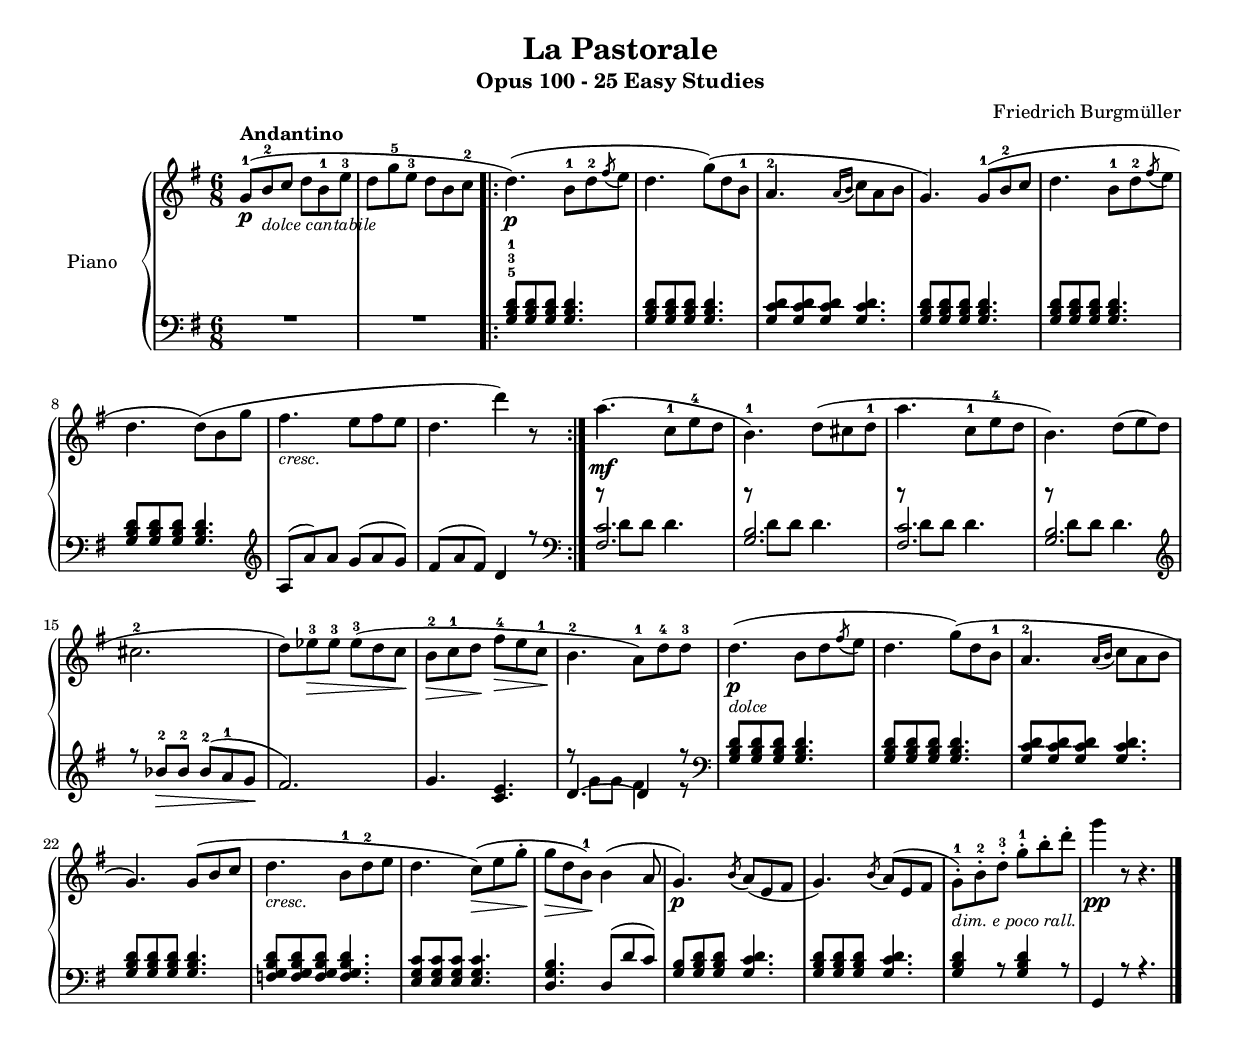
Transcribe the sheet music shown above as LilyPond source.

\version "2.20.0"
% automatically converted by musicxml2ly from /home/andres/Música/Clairnote/pastoral.mxl
\pointAndClickOff

\header {
  subtitle =  "Opus 100 - 25 Easy Studies"
  title =  "La Pastorale"
  encodingdate =  "2022-02-20"
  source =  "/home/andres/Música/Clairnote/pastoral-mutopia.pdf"
  composer =  \markup \column {
    \line { "Friedrich Burgmüller"}
    \line { ""}
  }

  encodingsoftware =  "MuseScore 3.2.3"
}

#(set-global-staff-size 16.4493714286)
\paper {

  paper-width = 21.0\cm
  paper-height = 29.7\cm
  top-margin = 1.0\cm
  bottom-margin = 2.0\cm
  left-margin = 1.0\cm
  right-margin = 1.0\cm
  indent = 1.61538461538\cm
}
\layout {
  \context {
    \Score
    skipBars = ##t
    autoBeaming = ##f
  }
}
PartPOneVoiceOne =  {
  \clef "treble" \key g \major \time 6/8 | % 1
  g'8 ( -1 [ ^\markup{ \bold {Andantino} } _\p b'8 -2 _\markup{
    \small\italic {dolce cantabile}
  } c''8 ] d''8 [ b'8 -1 e''8 -3 ]
  | % 2
  d''8 [ g''8 -5 e''8 -3 ] d''8 [ b'8 c''8 -2 ] \repeat volta 2 {
    | % 3
    d''4. ) ( _\p b'8 -1 [ d''8 -2 \acciaccatura { fis''8 } e''8 ] | % 4
    d''4. g''8 ) ( [ d''8 b'8 -1 ] | % 5
    a'4. -2 \acciaccatura { a'16 [ b'16 ] } c''8 [ a'8 b'8 ] | % 6
    g'4. ) g'8 ( -1 [ b'8 -2 c''8 ] | % 7
    d''4. b'8 -1 [ d''8 -2 \acciaccatura { fis''8 } e''8 ] | % 8
    d''4. d''8 ) ( [ b'8 g''8 ] | % 9
    fis''4. _\markup{ \small\italic {cresc.} } e''8 [ fis''8 e''8 ]
    | \barNumberCheck #10
    d''4. d'''4 ) r8
  }
  | % 11
  a''4. ( _\mf c''8 -1 [ e''8 -4 d''8 ] | % 12
  b'4. ) -1 d''8 ( [ cis''8 d''8 -1 ] | % 13
  a''4. c''8 -1 [ e''8 -4 d''8 ] | % 14
  b'4. ) d''8 ( [ e''8 d''8 ] | % 15
  cis''2. -2 | % 16
  d''8 ) [ es''8 -3 _\> es''8 -3 ] es''8 ( -3 [ d''8 c''8 ] _\! | % 17
  b'8 -2 [ _\> c''8 -1 d''8 ] _\! fis''8 -4 [ _\> e''8 c''8 -1 ] _\! | % 18
  b'4. -2 a'8 ) -1 [ d''8 -4 d''8 -3 ] | % 19
  d''4. ( _\p _\markup{ \small\italic {dolce} } b'8 [ d''8
  \acciaccatura { fis''8 } e''8 ] | \barNumberCheck #20
  d''4. g''8 ) ( [ d''8 b'8 -1 ] | % 21
  a'4. -2 \acciaccatura { a'16 [ b'16 ] } c''8 [ a'8 b'8 ] | % 22
  g'4. ) g'8 ( [ b'8 c''8 ] | % 23
  d''4. _\markup{ \small\italic {cresc.} } b'8 -1 [ d''8 -2 e''8 ] | % 24
  d''4. c''8 ) ( [ _\> e''8 g''8 -. ] _\! | % 25
  g''8 [ _\> d''8 b'8 ) -1 ] _\! b'4 ( a'8 | % 26
  g'4. ) _\p \acciaccatura { b'8 } a'8 ( [ e'8 fis'8 ] | % 27
  g'4. ) \acciaccatura { b'8 } a'8 ( [ e'8 fis'8 ] | % 28
  g'8 ) -. -1 [ _\markup{ \small\italic {dim. e poco rall.} } b'8 -.
  -2 d''8 -. -3 ] g''8 -. -1 [ b''8 -. d'''8 -. ] | % 29
  g'''4 _\pp r8 r4. \bar "|."
}

PartPOneVoiceFive =  {
  \clef "bass" \key g \major \time 6/8 R2.*2 \repeat volta 2 {
    <g b d'>8 -5 [ -3 -1 <g b d'>8 <g b d'>8 ] <g b d'>4. <g b d'>8
    [ <g b d'>8 <g b d'>8 ] <g b d'>4. <g c' d'>8 [ <g c' d'>8 <g c'
    d'>8 ] <g c' d'>4. <g b d'>8 [ <g b d'>8 <g b d'>8 ] <g b
    d'>4. <g b d'>8 [ <g b d'>8 <g b d'>8 ] <g b d'>4. <g b d'>8
    [ <g b d'>8 <g b d'>8 ] <g b d'>4. | % 9
    \clef "treble" a8 ( [ a'8 ) a'8 ] g'8 ( [ a'8 g'8 ) ] fis'8 ( [
    a'8 fis'8 ) ] d'4 r8
  }
  | % 11
  \clef "bass" <fis c'>2. <g b>2. <fis c'>2. <g b>2. | % 15
  \clef "treble" r8 bes'8 -2 [ _\> bes'8 -2 ] bes'8 ( -2 [ a'8 -1 g'8
  ] _\! fis'2. ) g'4. <c' e'>4. d'4. ~ d'4 r8 | % 19
  \clef "bass" <g b d'>8 [ <g b d'>8 <g b d'>8 ] <g b d'>4. <g b d'>8
  [ <g b d'>8 <g b d'>8 ] <g b d'>4. <g c' d'>8 [ <g c' d'>8 <g c' d'>8
  ] <g c' d'>4. <g b d'>8 [ <g b d'>8 <g b d'>8 ] <g b d'>4. <f g b
  d'>8 [ <f g b d'>8 <f g b d'>8 ] <f g b d'>4. <e g c'>8 [ <e g
  c'>8 <e g c'>8 ] <e g c'>4. <d g b>4. d8 ( [ d'8 c'8 ) ] <g b>8
  [ <g b d'>8 <g b d'>8 ] <g c' d'>4. <g b d'>8 [ <g b d'>8 <g b d'>8
  ] <g c' d'>4. <g b d'>4 r8 <g b d'>4 r8 g,4 r8 r4. \bar "|."
}

PartPOneVoiceSix =  {
  \clef "bass" \key g \major \time 6/8 s1. \repeat volta 2 {
    s4*15 s2. | % 9
    \clef "treble" s1.
  }
  | % 11
  \clef "bass" d''8 \rest d'8 [ d'8 ] d'4. d''8 \rest d'8 [ d'8 ] d'4.
  d''8 \rest d'8 [ d'8 ] d'4. d''8 \rest d'8 [ d'8 ] d'4. | % 15
  \clef "treble" s4*9 f''8 \rest g'8 [ g'8 ] fis'4 r8 | % 19
  \clef "bass" s4*9 s1*6 \bar "|."
}


% The score definition
\score {
  <<

    \new PianoStaff
    <<
      \set PianoStaff.instrumentName = "Piano"

      \context Staff = "1" <<
        \mergeDifferentlyDottedOn\mergeDifferentlyHeadedOn
        \context Voice = "PartPOneVoiceOne" {  \PartPOneVoiceOne }
      >> \context Staff = "2" <<
        \mergeDifferentlyDottedOn\mergeDifferentlyHeadedOn
        \context Voice = "PartPOneVoiceFive" {  \voiceOne \PartPOneVoiceFive }
        \context Voice = "PartPOneVoiceSix" {  \voiceTwo \PartPOneVoiceSix }
      >>
    >>

  >>
  \layout {}
  % To create MIDI output, uncomment the following line:
  %  \midi {\tempo 4 = 120 }
}

